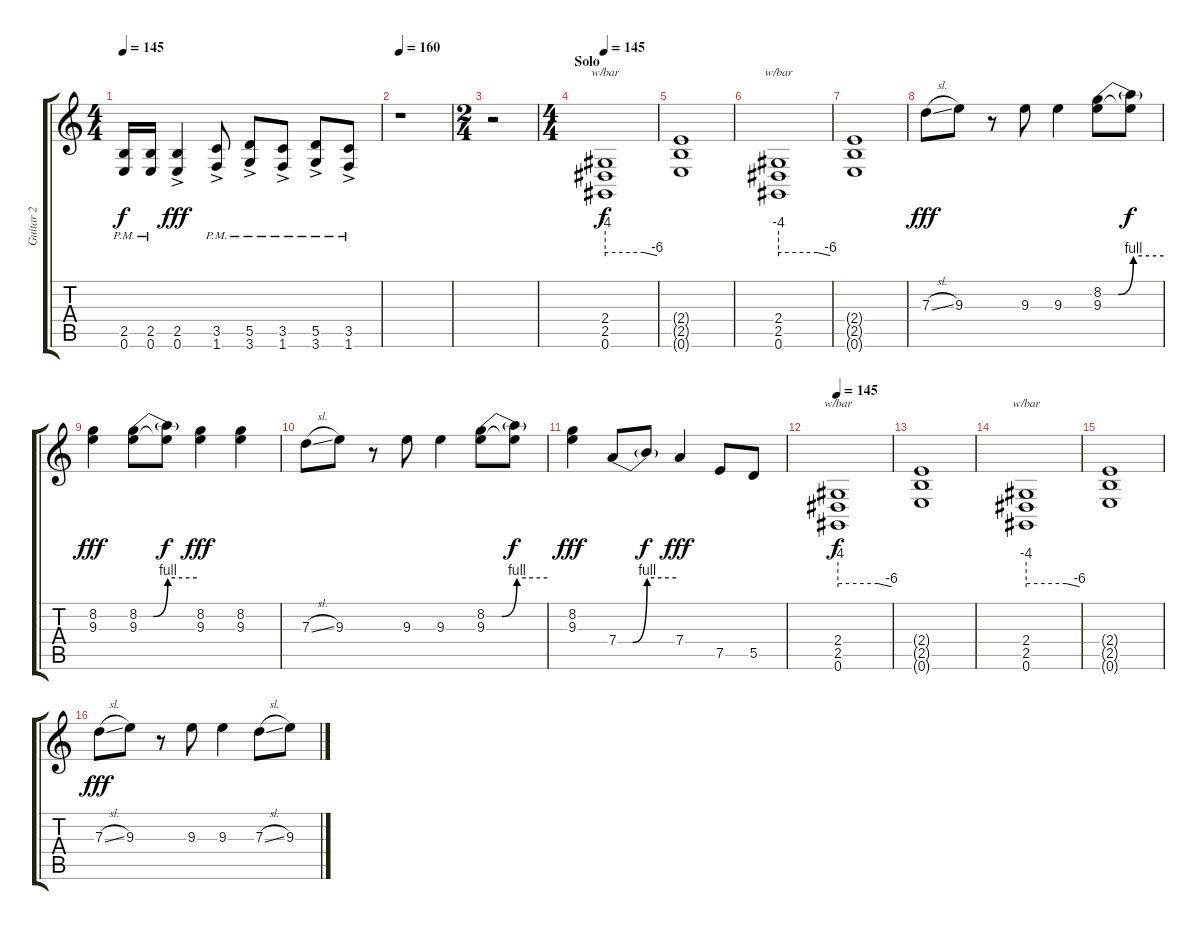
\track ("Guitar 2" "Guitar 2") {instrument distortionguitar}
\staff {score tabs}
\tuning (E4 B3 G3 D3 A2 E2) {hide}
\ts (4 4)
\tempo 145
\clef g2
\ks c
(2.5{pm} 0.6{pm}).16{dy f} (2.5{pm} 0.6{pm}).16 (2.5{ac} 0.6{ac}).4{dy fff} (3.5{ac pm} 1.6{ac pm}).8 (5.5{ac pm} 3.6{ac pm}).8 (3.5{ac pm} 1.6{ac pm}).8 (5.5{ac pm} 3.6{ac pm}).8 (3.5{ac pm} 1.6{ac pm}).8 |
\tempo 160
r.1 |
\ts (2 4)
r.2 |
\ts (4 4)
\section ("" "Solo")
\tempo 145
(2.4 2.5 0.6).1{tbe (custom default 0 -16 45 -16 60 -24) dy f} |
(2.4{t} 2.5{t} 0.6{t}).1 |
(2.4 2.5 0.6).1{tbe (custom default 0 -16 45 -16 60 -24)} |
(2.4{t} 2.5{t} 0.6{t}).1 |
7.3{sl}.8{dy fff} 9.3.8 r.8 9.3.8 9.3.4 (8.2{be (custom 0 0 15 0 30 4 60 4)} 9.3).8 (8.2{t} 9.3{t}).8{dy f} |
(8.2 9.3).4{dy fff} (8.2{be (custom 0 0 15 0 30 4 60 4)} 9.3).8 (8.2{t} 9.3{t}).8{dy f} (8.2 9.3).4{dy fff} (8.2 9.3).4 |
7.3{sl}.8 9.3.8 r.8 9.3.8 9.3.4 (8.2{be (custom 0 0 15 0 30 4 60 4)} 9.3).8 (8.2{t} 9.3{t}).8{dy f} |
(8.2 9.3).4{dy fff} 7.4{be (custom 0 0 15 0 30 4 60 4)}.8 7.4{t}.8{dy f} 7.4.4{dy fff} 7.5.8 5.5.8 |
\tempo 145
(2.4 2.5 0.6).1{tbe (custom default 0 -16 45 -16 60 -24) dy f} |
(2.4{t} 2.5{t} 0.6{t}).1 |
(2.4 2.5 0.6).1{tbe (custom default 0 -16 45 -16 60 -24)} |
(2.4{t} 2.5{t} 0.6{t}).1 |
7.3{sl}.8{dy fff} 9.3.8 r.8 9.3.8 9.3.4 7.3{sl}.8 9.3.8
